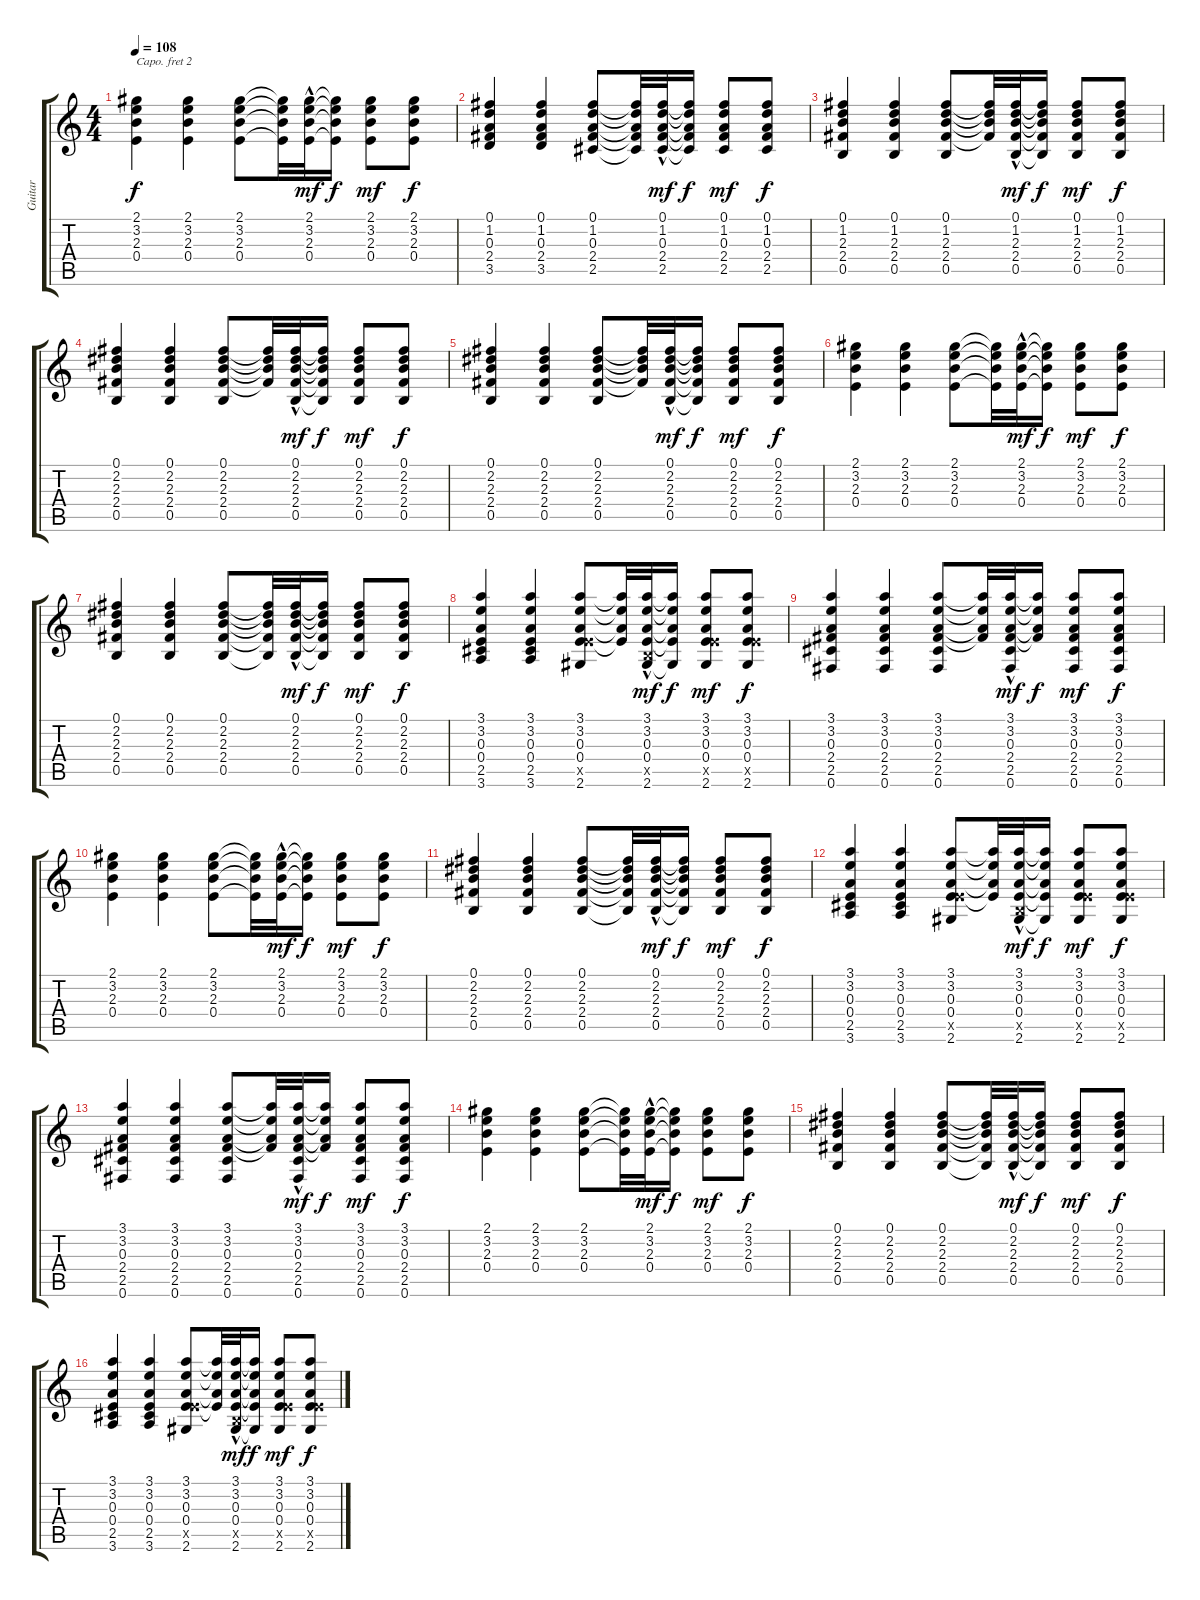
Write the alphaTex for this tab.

\track ("Guitar" "Guitar") {instrument acousticguitarsteel}
\staff {score tabs}
\capo 2
\tuning (E4 B3 G3 D3 A2 E2) {hide}
\ts (4 4)
\tempo 108
\clef g2
\ks c
(2.1 3.2 2.3 0.4).4{dy f} (2.1 3.2 2.3 0.4).4 (2.1 3.2 2.3 0.4).8 (2.1{t} 3.2{t} 2.3{t} 0.4{t}).32 (2.1 3.2{hac} 2.3{hac} 0.4).32{dy mf} (2.1{t} 3.2{t} 2.3{t} 0.4{t}).16{dy f} (2.1 3.2 2.3 0.4).8{dy mf} (2.1 3.2 2.3 0.4).8{dy f} |
(0.1 1.2 0.3 2.4 3.5).4 (0.1 1.2 0.3 2.4 3.5).4 (0.1 1.2 0.3 2.4 2.5).8 (0.1{t} 1.2{t} 0.3{t} 2.4{t} 2.5{t}).32 (0.1 1.2{hac} 0.3{hac} 2.4 2.5).32{dy mf} (0.1{t} 1.2{t} 0.3{t} 2.4{t} 2.5{t}).16{dy f} (0.1 1.2 0.3 2.4 2.5).8{dy mf} (0.1 1.2 0.3 2.4 2.5).8{dy f} |
(0.1 1.2 2.3 2.4 0.5).4 (0.1 1.2 2.3 2.4 0.5).4 (0.1 1.2 2.3 2.4 0.5).8 (0.1{t} 1.2{t} 2.3{t} 2.4{t}).32 (0.1 1.2{hac} 2.3{hac} 2.4 0.5).32{dy mf} (0.1{t} 1.2{t} 2.3{t} 2.4{t} 0.5{t}).16{dy f} (0.1 1.2 2.3 2.4 0.5).8{dy mf} (0.1 1.2 2.3 2.4 0.5).8{dy f} |
(0.1 2.2 2.3 2.4 0.5).4 (0.1 2.2 2.3 2.4 0.5).4 (0.1 2.2 2.3 2.4 0.5).8 (0.1{t} 2.2{t} 2.3{t} 2.4{t}).32 (0.1 2.2{hac} 2.3{hac} 2.4 0.5).32{dy mf} (0.1{t} 2.2{t} 2.3{t} 2.4{t} 0.5{t}).16{dy f} (0.1 2.2 2.3 2.4 0.5).8{dy mf} (0.1 2.2 2.3 2.4 0.5).8{dy f} |
(0.1 2.2 2.3 2.4 0.5).4 (0.1 2.2 2.3 2.4 0.5).4 (0.1 2.2 2.3 2.4 0.5).8 (0.1{t} 2.2{t} 2.3{t} 2.4{t}).32 (0.1 2.2{hac} 2.3{hac} 2.4 0.5).32{dy mf} (0.1{t} 2.2{t} 2.3{t} 2.4{t} 0.5{t}).16{dy f} (0.1 2.2 2.3 2.4 0.5).8{dy mf} (0.1 2.2 2.3 2.4 0.5).8{dy f} |
(2.1 3.2 2.3 0.4).4 (2.1 3.2 2.3 0.4).4 (2.1 3.2 2.3 0.4).8 (2.1{t} 3.2{t} 2.3{t} 0.4{t}).32 (2.1 3.2{hac} 2.3{hac} 0.4).32{dy mf} (2.1{t} 3.2{t} 2.3{t} 0.4{t}).16{dy f} (2.1 3.2 2.3 0.4).8{dy mf} (2.1 3.2 2.3 0.4).8{dy f} |
(0.1 2.2 2.3 2.4 0.5).4 (0.1 2.2 2.3 2.4 0.5).4 (0.1 2.2 2.3 2.4 0.5).8 (0.1{t} 2.2{t} 2.3{t} 2.4{t} 0.5{t}).32 (0.1 2.2{hac} 2.3{hac} 2.4 0.5).32{dy mf} (0.1{t} 2.2{t} 2.3{t} 2.4{t} 0.5{t}).16{dy f} (0.1 2.2 2.3 2.4 0.5).8{dy mf} (0.1 2.2 2.3 2.4 0.5).8{dy f} |
(3.1 3.2 0.3 0.4 2.5 3.6).4 (3.1 3.2 0.3 0.4 2.5 3.6).4 (3.1 3.2 0.3 0.4 5.5{x} 2.6).8 (3.1{t} 3.2{t} 0.3{t} 0.4{t}).32 (3.1 3.2{hac} 0.3{hac} 0.4 0.5{x} 2.6).32{dy mf} (3.1{t} 3.2{t} 0.3{t} 0.4{t} 2.6{t}).16{dy f} (3.1 3.2 0.3 0.4 5.5{x} 2.6).8{dy mf} (3.1 3.2 0.3 0.4 5.5{x} 2.6).8{dy f} |
(3.1 3.2 0.3 2.4 2.5 0.6).4 (3.1 3.2 0.3 2.4 2.5 0.6).4 (3.1 3.2 0.3 2.4 2.5 0.6).8 (3.1{t} 3.2{t} 0.3{t} 2.4{t}).32 (3.1 3.2{hac} 0.3{hac} 2.4 2.5 0.6).32{dy mf} (3.1{t} 3.2{t} 0.3{t} 2.4{t}).16{dy f} (3.1 3.2 0.3 2.4 2.5 0.6).8{dy mf} (3.1 3.2 0.3 2.4 2.5 0.6).8{dy f} |
(2.1 3.2 2.3 0.4).4 (2.1 3.2 2.3 0.4).4 (2.1 3.2 2.3 0.4).8 (2.1{t} 3.2{t} 2.3{t} 0.4{t}).32 (2.1 3.2{hac} 2.3{hac} 0.4).32{dy mf} (2.1{t} 3.2{t} 2.3{t} 0.4{t}).16{dy f} (2.1 3.2 2.3 0.4).8{dy mf} (2.1 3.2 2.3 0.4).8{dy f} |
(0.1 2.2 2.3 2.4 0.5).4 (0.1 2.2 2.3 2.4 0.5).4 (0.1 2.2 2.3 2.4 0.5).8 (0.1{t} 2.2{t} 2.3{t} 2.4{t} 0.5{t}).32 (0.1 2.2{hac} 2.3{hac} 2.4 0.5).32{dy mf} (0.1{t} 2.2{t} 2.3{t} 2.4{t} 0.5{t}).16{dy f} (0.1 2.2 2.3 2.4 0.5).8{dy mf} (0.1 2.2 2.3 2.4 0.5).8{dy f} |
(3.1 3.2 0.3 0.4 2.5 3.6).4 (3.1 3.2 0.3 0.4 2.5 3.6).4 (3.1 3.2 0.3 0.4 5.5{x} 2.6).8 (3.1{t} 3.2{t} 0.3{t} 0.4{t}).32 (3.1 3.2{hac} 0.3{hac} 0.4 0.5{x} 2.6).32{dy mf} (3.1{t} 3.2{t} 0.3{t} 0.4{t} 2.6{t}).16{dy f} (3.1 3.2 0.3 0.4 5.5{x} 2.6).8{dy mf} (3.1 3.2 0.3 0.4 5.5{x} 2.6).8{dy f} |
(3.1 3.2 0.3 2.4 2.5 0.6).4 (3.1 3.2 0.3 2.4 2.5 0.6).4 (3.1 3.2 0.3 2.4 2.5 0.6).8 (3.1{t} 3.2{t} 0.3{t} 2.4{t}).32 (3.1 3.2{hac} 0.3{hac} 2.4 2.5 0.6).32{dy mf} (3.1{t} 3.2{t} 0.3{t} 2.4{t}).16{dy f} (3.1 3.2 0.3 2.4 2.5 0.6).8{dy mf} (3.1 3.2 0.3 2.4 2.5 0.6).8{dy f} |
(2.1 3.2 2.3 0.4).4 (2.1 3.2 2.3 0.4).4 (2.1 3.2 2.3 0.4).8 (2.1{t} 3.2{t} 2.3{t} 0.4{t}).32 (2.1 3.2{hac} 2.3{hac} 0.4).32{dy mf} (2.1{t} 3.2{t} 2.3{t} 0.4{t}).16{dy f} (2.1 3.2 2.3 0.4).8{dy mf} (2.1 3.2 2.3 0.4).8{dy f} |
(0.1 2.2 2.3 2.4 0.5).4 (0.1 2.2 2.3 2.4 0.5).4 (0.1 2.2 2.3 2.4 0.5).8 (0.1{t} 2.2{t} 2.3{t} 2.4{t} 0.5{t}).32 (0.1 2.2{hac} 2.3{hac} 2.4 0.5).32{dy mf} (0.1{t} 2.2{t} 2.3{t} 2.4{t} 0.5{t}).16{dy f} (0.1 2.2 2.3 2.4 0.5).8{dy mf} (0.1 2.2 2.3 2.4 0.5).8{dy f} |
(3.1 3.2 0.3 0.4 2.5 3.6).4 (3.1 3.2 0.3 0.4 2.5 3.6).4 (3.1 3.2 0.3 0.4 5.5{x} 2.6).8 (3.1{t} 3.2{t} 0.3{t} 0.4{t}).32 (3.1 3.2{hac} 0.3{hac} 0.4 0.5{x} 2.6).32{dy mf} (3.1{t} 3.2{t} 0.3{t} 0.4{t} 2.6{t}).16{dy f} (3.1 3.2 0.3 0.4 5.5{x} 2.6).8{dy mf} (3.1 3.2 0.3 0.4 5.5{x} 2.6).8{dy f}
